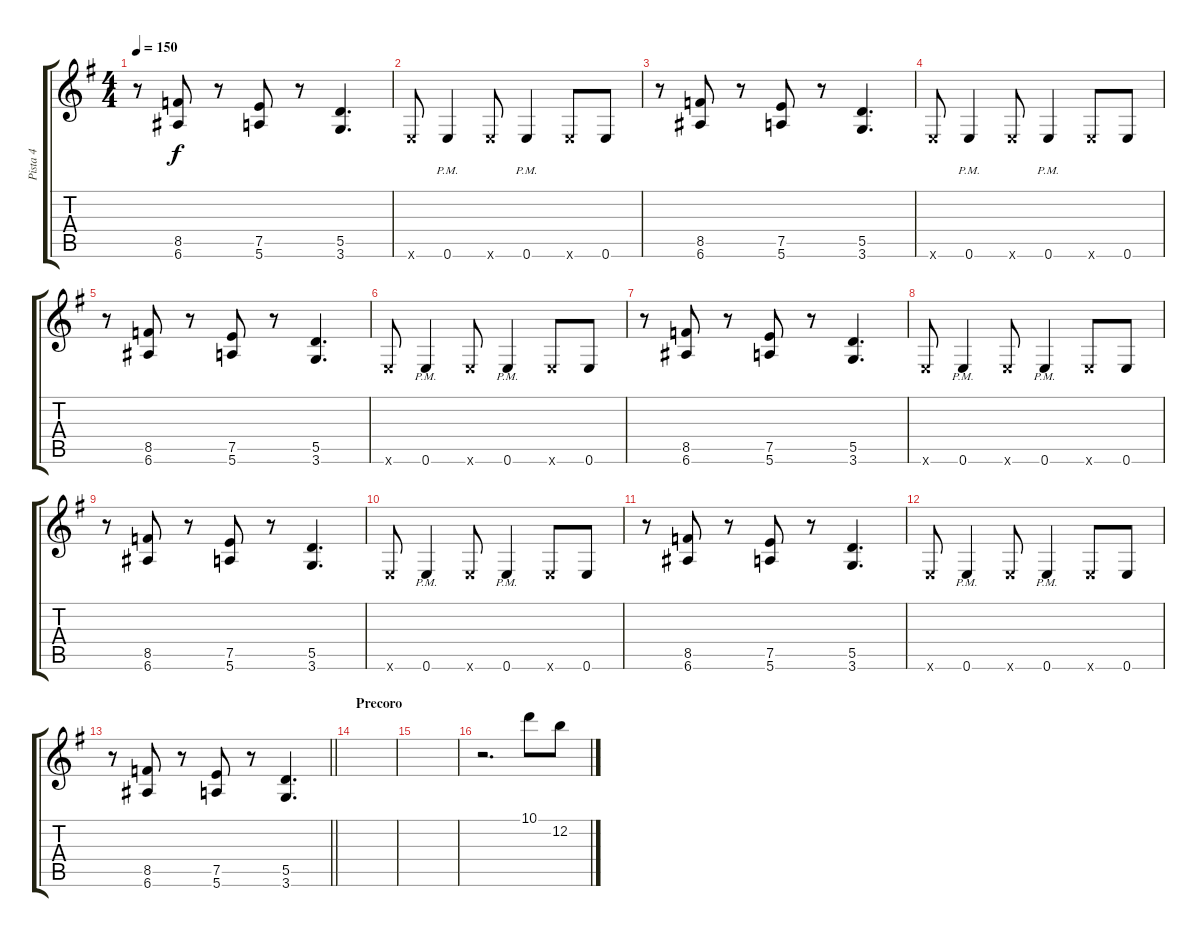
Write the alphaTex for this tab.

\track ("Pista 4" "Pista 4") {instrument overdrivenguitar}
\staff {score tabs}
\tuning (E4 B3 G3 D3 A2 E2) {hide}
\ts (4 4)
\tempo 150
\clef g2
\ks g
r.8{dy f} (8.5 6.6).8 r.8 (7.5 5.6).8 r.8 (5.5 3.6).4{d} |
0.6{x}.8 0.6{pm}.4 0.6{x}.8 0.6{pm}.4 0.6{x}.8 0.6.8 |
r.8 (8.5 6.6).8 r.8 (7.5 5.6).8 r.8 (5.5 3.6).4{d} |
0.6{x}.8 0.6{pm}.4 0.6{x}.8 0.6{pm}.4 0.6{x}.8 0.6.8 |
r.8 (8.5 6.6).8 r.8 (7.5 5.6).8 r.8 (5.5 3.6).4{d} |
0.6{x}.8 0.6{pm}.4 0.6{x}.8 0.6{pm}.4 0.6{x}.8 0.6.8 |
r.8 (8.5 6.6).8 r.8 (7.5 5.6).8 r.8 (5.5 3.6).4{d} |
0.6{x}.8 0.6{pm}.4 0.6{x}.8 0.6{pm}.4 0.6{x}.8 0.6.8 |
r.8 (8.5 6.6).8 r.8 (7.5 5.6).8 r.8 (5.5 3.6).4{d} |
0.6{x}.8 0.6{pm}.4 0.6{x}.8 0.6{pm}.4 0.6{x}.8 0.6.8 |
r.8 (8.5 6.6).8 r.8 (7.5 5.6).8 r.8 (5.5 3.6).4{d} |
0.6{x}.8 0.6{pm}.4 0.6{x}.8 0.6{pm}.4 0.6{x}.8 0.6.8 |
\barLineRight lightlight
r.8 (8.5 6.6).8 r.8 (7.5 5.6).8 r.8 (5.5 3.6).4{d} |
\section ("" "Precoro")
|
|
r.2{d} 10.1.8 12.2.8
